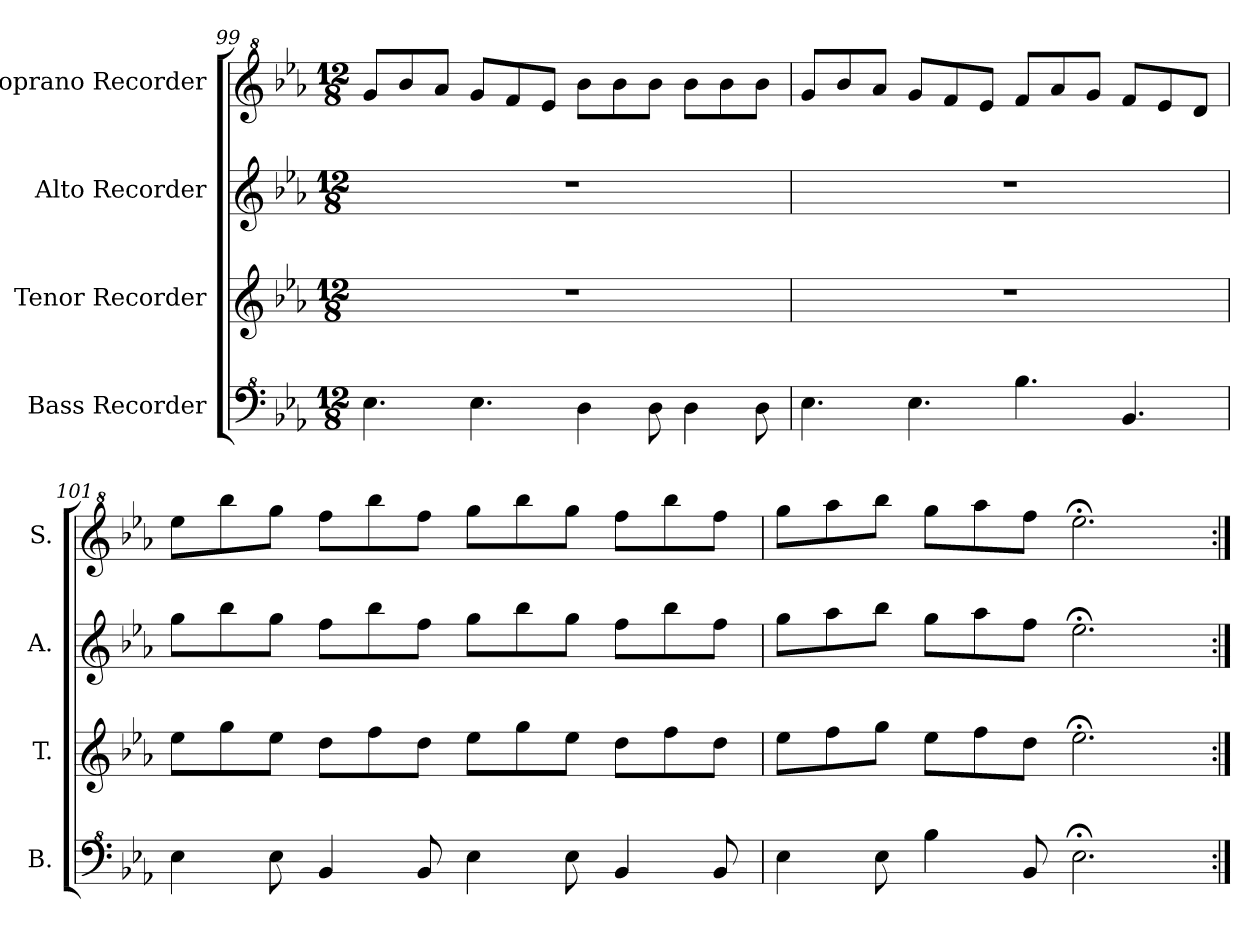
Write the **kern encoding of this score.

**kern	**kern	**kern	**kern
*part4	*part3	*part2	*part1
*staff4	*staff3	*staff2	*staff1
*I"Bass Recorder	*I"Tenor Recorder	*I"Alto Recorder	*I"Soprano Recorder
*I'B.	*I'T.	*I'A.	*I'S.
*clefF^4	*clefG2	*clefG2	*clefG^2
*k[b-e-a-]	*k[b-e-a-]	*k[b-e-a-]	*k[b-e-a-]
*M12/8	*M12/8	*M12/8	*M12/8
=99	=99	=99	=99
4.e-\	1.r	1.r	8gg/L
.	.	.	8bb-/
.	.	.	8aa-/J
4.e-\	.	.	8gg/L
.	.	.	8ff/
.	.	.	8ee-/J
4d\	.	.	8bb-\L
.	.	.	8bb-\
8d\	.	.	8bb-\J
4d\	.	.	8bb-\L
.	.	.	8bb-\
8d\	.	.	8bb-\J
=100	=100	=100	=100
4.e-\	1.r	1.r	8gg/L
.	.	.	8bb-/
.	.	.	8aa-/J
4.e-\	.	.	8gg/L
.	.	.	8ff/
.	.	.	8ee-/J
4.b-\	.	.	8ff/L
.	.	.	8aa-/
.	.	.	8gg/J
4.B-/	.	.	8ff/L
.	.	.	8ee-/
.	.	.	8dd/J
=101	=101	=101	=101
4e-\	8ee-\L	8gg\L	8eee-\L
.	8gg\	8bb-\	8bbb-\
8e-\	8ee-\J	8gg\J	8ggg\J
4B-/	8dd\L	8ff\L	8fff\L
.	8ff\	8bb-\	8bbb-\
8B-/	8dd\J	8ff\J	8fff\J
4e-\	8ee-\L	8gg\L	8ggg\L
.	8gg\	8bb-\	8bbb-\
8e-\	8ee-\J	8gg\J	8ggg\J
4B-/	8dd\L	8ff\L	8fff\L
.	8ff\	8bb-\	8bbb-\
8B-/	8dd\J	8ff\J	8fff\J
=102	=102	=102	=102
4e-\	8ee-\L	8gg\L	8ggg\L
.	8ff\	8aa-\	8aaa-\
8e-\	8gg\J	8bb-\J	8bbb-\J
4b-\	8ee-\L	8gg\L	8ggg\L
.	8ff\	8aa-\	8aaa-\
8B-/	8dd\J	8ff\J	8fff\J
2.e-;<\	2.ee-;<\	2.ee-;<\	2.eee-;<\
=:|!	=:|!	=:|!	=:|!
*-	*-	*-	*-
